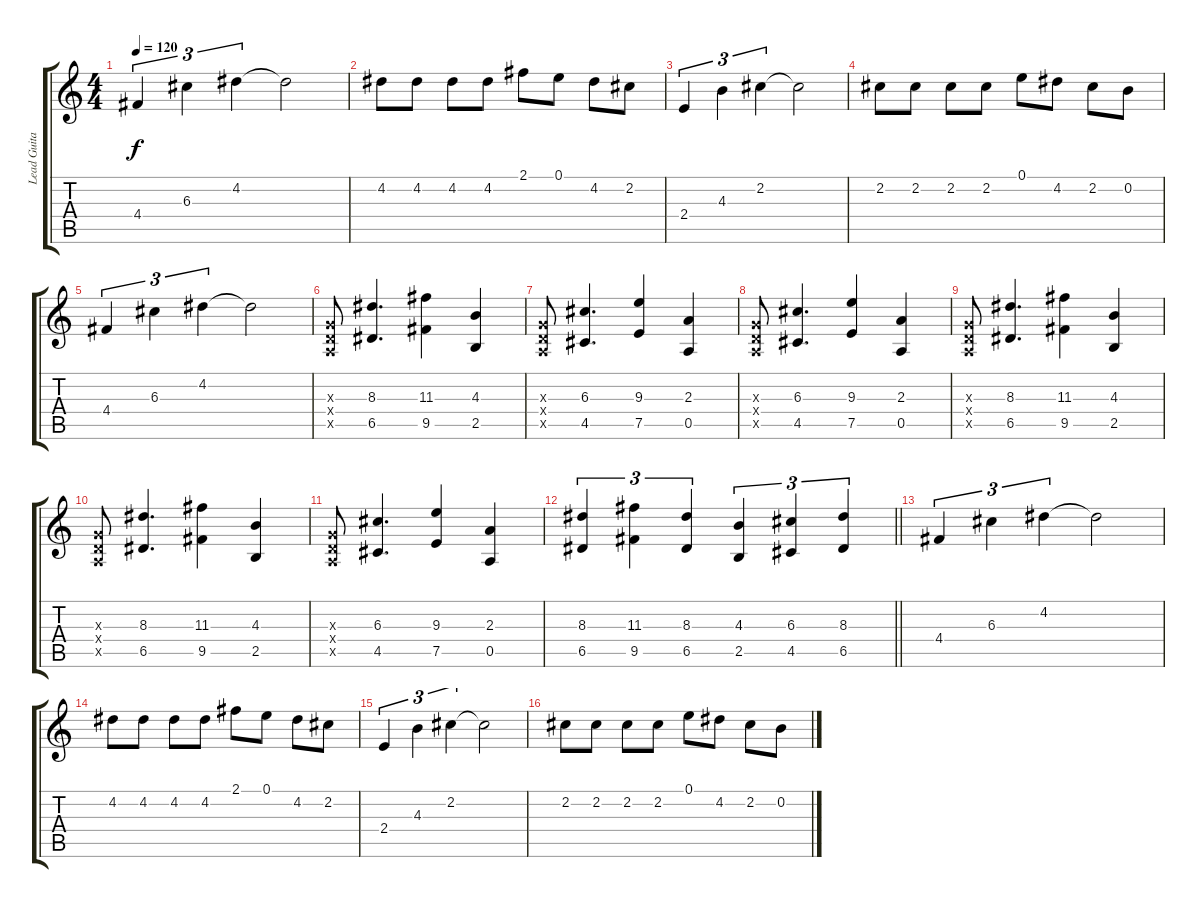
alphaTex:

\track ("Lead Guitar" "Lead Guita") {instrument distortionguitar}
\staff {score tabs}
\tuning (E4 B3 G3 D3 A2 E2) {hide}
\ts (4 4)
\tempo 120
\clef g2
\ks c
4.4.4{tu (3 2) dy f} 6.3.4{tu (3 2)} 4.2.4{tu (3 2)} 4.2{t}.2 |
4.2.8 4.2.8 4.2.8 4.2.8 2.1.8 0.1.8 4.2.8 2.2.8 |
2.4.4{tu (3 2)} 4.3.4{tu (3 2)} 2.2.4{tu (3 2)} 2.2{t}.2 |
2.2.8 2.2.8 2.2.8 2.2.8 0.1.8 4.2.8 2.2.8 0.2.8 |
4.4.4{tu (3 2)} 6.3.4{tu (3 2)} 4.2.4{tu (3 2)} 4.2{t}.2 |
(0.3{x} 0.4{x} 0.5{x}).8 (8.3 6.5).4{d} (11.3 9.5).4 (4.3 2.5).4 |
(0.3{x} 0.4{x} 0.5{x}).8 (6.3 4.5).4{d} (9.3 7.5).4 (2.3 0.5).4 |
(0.3{x} 0.4{x} 0.5{x}).8 (6.3 4.5).4{d} (9.3 7.5).4 (2.3 0.5).4 |
(0.3{x} 0.4{x} 0.5{x}).8 (8.3 6.5).4{d} (11.3 9.5).4 (4.3 2.5).4 |
(0.3{x} 0.4{x} 0.5{x}).8 (8.3 6.5).4{d} (11.3 9.5).4 (4.3 2.5).4 |
(0.3{x} 0.4{x} 0.5{x}).8 (6.3 4.5).4{d} (9.3 7.5).4 (2.3 0.5).4 |
\barLineRight lightlight
(8.3 6.5).4{tu (3 2)} (11.3 9.5).4{tu (3 2)} (8.3 6.5).4{tu (3 2)} (4.3 2.5).4{tu (3 2)} (6.3 4.5).4{tu (3 2)} (8.3 6.5).4{tu (3 2)} |
4.4.4{tu (3 2)} 6.3.4{tu (3 2)} 4.2.4{tu (3 2)} 4.2{t}.2 |
4.2.8 4.2.8 4.2.8 4.2.8 2.1.8 0.1.8 4.2.8 2.2.8 |
2.4.4{tu (3 2)} 4.3.4{tu (3 2)} 2.2.4{tu (3 2)} 2.2{t}.2 |
2.2.8 2.2.8 2.2.8 2.2.8 0.1.8 4.2.8 2.2.8 0.2.8
